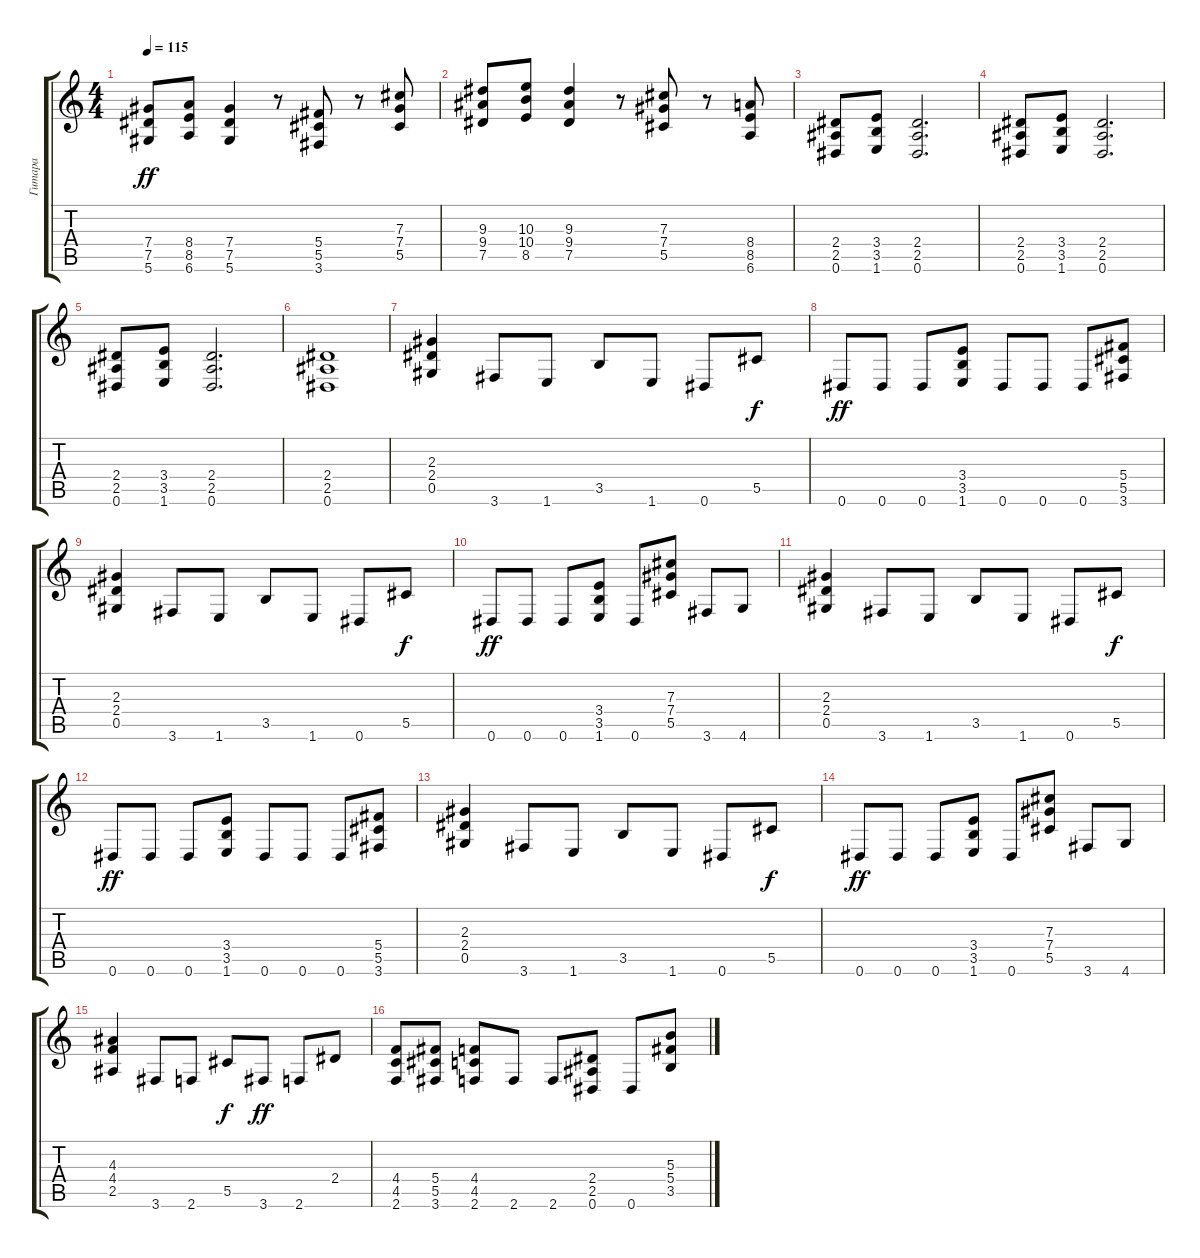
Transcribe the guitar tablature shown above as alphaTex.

\track ("Гитара" "Гитара") {instrument distortionguitar}
\staff {score tabs}
\tuning (Eb4 Bb3 Gb3 Db3 Ab2 Eb2) {hide}
\ts (4 4)
\tempo 115
\clef g2
\ks c
(7.4 7.5 5.6).8{dy ff} (8.4 8.5 6.6).8 (7.4 7.5 5.6).4 r.8 (5.4 5.5 3.6).8 r.8 (7.3 7.4 5.5).8 |
(9.3 9.4 7.5).8 (10.3 10.4 8.5).8 (9.3 9.4 7.5).4 r.8 (7.3 7.4 5.5).8 r.8 (8.4 8.5 6.6).8 |
(2.4 2.5 0.6).8 (3.4 3.5 1.6).8 (2.4 2.5 0.6).2{d} |
(2.4 2.5 0.6).8 (3.4 3.5 1.6).8 (2.4 2.5 0.6).2{d} |
(2.4 2.5 0.6).8 (3.4 3.5 1.6).8 (2.4 2.5 0.6).2{d} |
(2.4 2.5 0.6).1 |
(2.3 2.4 0.5).4 3.6.8 1.6.8 3.5.8 1.6.8 0.6.8 5.5.8{dy f} |
0.6.8{dy ff} 0.6.8 0.6.8 (3.4 3.5 1.6).8 0.6.8 0.6.8 0.6.8 (5.4 5.5 3.6).8 |
(2.3 2.4 0.5).4 3.6.8 1.6.8 3.5.8 1.6.8 0.6.8 5.5.8{dy f} |
0.6.8{dy ff} 0.6.8 0.6.8 (3.4 3.5 1.6).8 0.6.8 (7.3 7.4 5.5).8 3.6.8 4.6.8 |
(2.3 2.4 0.5).4 3.6.8 1.6.8 3.5.8 1.6.8 0.6.8 5.5.8{dy f} |
0.6.8{dy ff} 0.6.8 0.6.8 (3.4 3.5 1.6).8 0.6.8 0.6.8 0.6.8 (5.4 5.5 3.6).8 |
(2.3 2.4 0.5).4 3.6.8 1.6.8 3.5.8 1.6.8 0.6.8 5.5.8{dy f} |
0.6.8{dy ff} 0.6.8 0.6.8 (3.4 3.5 1.6).8 0.6.8 (7.3 7.4 5.5).8 3.6.8 4.6.8 |
(4.3 4.4 2.5).4 3.6.8 2.6.8 5.5.8{dy f} 3.6.8{dy ff} 2.6.8 2.4.8 |
(4.4 4.5 2.6).8 (5.4 5.5 3.6).8 (4.4 4.5 2.6).8 2.6.8 2.6.8 (2.4 2.5 0.6).8 0.6.8 (5.3 5.4 3.5).8
